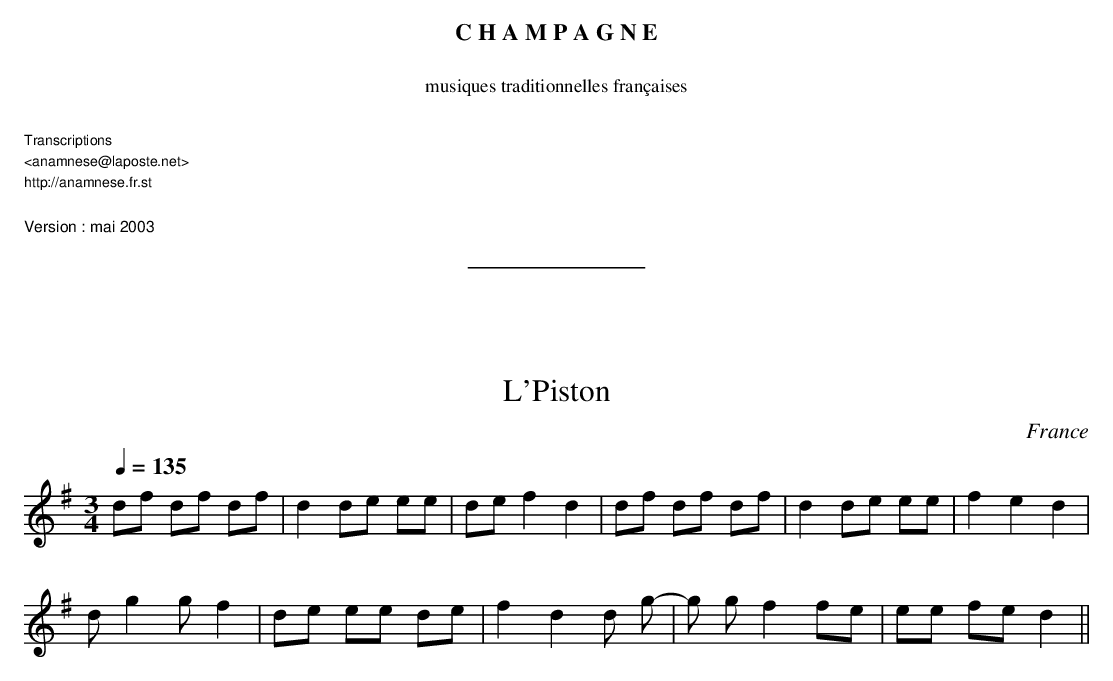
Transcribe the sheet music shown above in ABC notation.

X:1
T:L'Piston
O:France
M:3/4
L:1/8
Q:1/4=135
K:G
df df df | d2 de ee | de f2 d2 | df df df | d2 de ee | f2 e2 d2 |
d g2 g f2 | de ee de | f2 d2d g-|g g f2 fe | ee fe d2 ||
